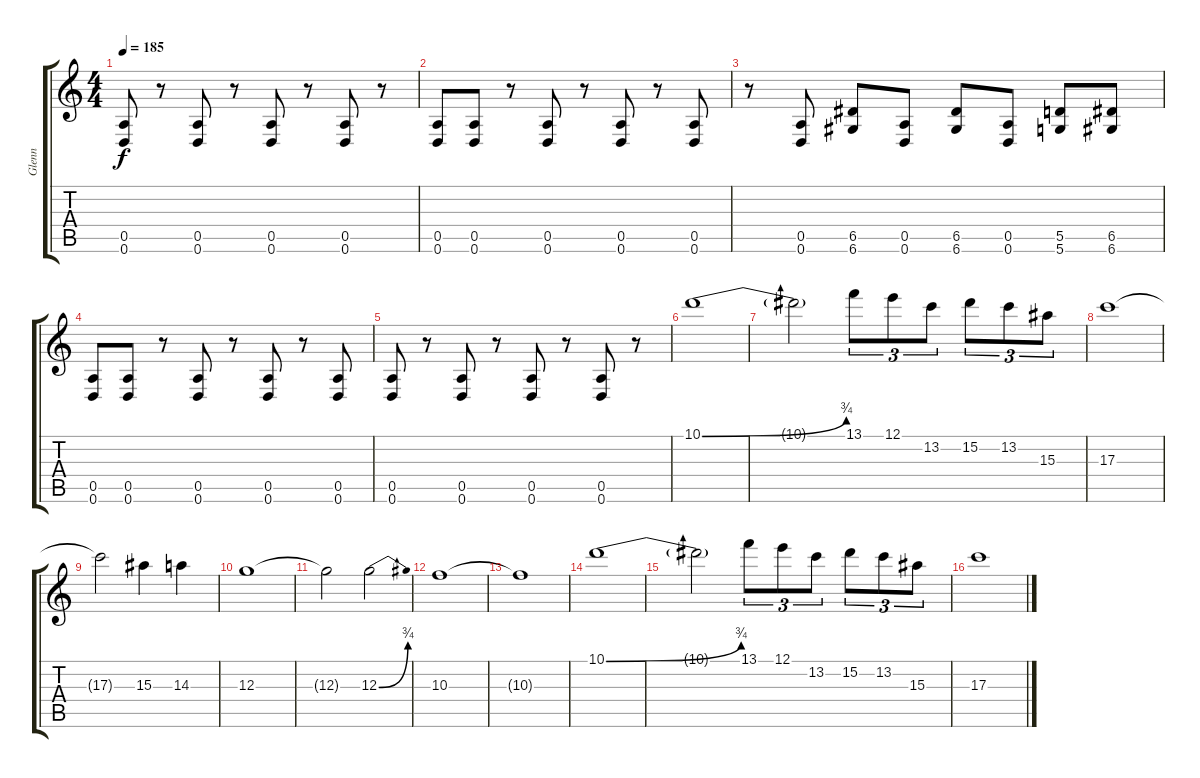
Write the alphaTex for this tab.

\track ("Glenn" "Glenn") {instrument distortionguitar}
\staff {score tabs}
\tuning (E4 B3 G3 D3 A2 D2) {hide}
\ts (4 4)
\tempo 185
\clef g2
\ks c
(0.5 0.6).8{dy f} r.8 (0.5 0.6).8 r.8 (0.5 0.6).8 r.8 (0.5 0.6).8 r.8 |
(0.5 0.6).8 (0.5 0.6).8 r.8 (0.5 0.6).8 r.8 (0.5 0.6).8 r.8 (0.5 0.6).8 |
r.8 (0.5 0.6).8 (6.5 6.6).8 (0.5 0.6).8 (6.5 6.6).8 (0.5 0.6).8 (5.5 5.6).8 (6.5 6.6).8 |
(0.5 0.6).8 (0.5 0.6).8 r.8 (0.5 0.6).8 r.8 (0.5 0.6).8 r.8 (0.5 0.6).8 |
(0.5 0.6).8 r.8 (0.5 0.6).8 r.8 (0.5 0.6).8 r.8 (0.5 0.6).8 r.8 |
10.1{be (bend 0 0 60 3)}.1 |
10.1{t}.2 13.1.8{tu (3 2)} 12.1.8{tu (3 2)} 13.2.8{tu (3 2)} 15.2.8{tu (3 2)} 13.2.8{tu (3 2)} 15.3.8{tu (3 2)} |
17.3.1 |
17.3{t}.2 15.3.4 14.3.4 |
12.3.1 |
12.3{t}.2 12.3{be (bend 0 0 60 3)}.2 |
10.3.1 |
10.3{t}.1 |
10.1{be (bend 0 0 60 3)}.1 |
10.1{t}.2 13.1.8{tu (3 2)} 12.1.8{tu (3 2)} 13.2.8{tu (3 2)} 15.2.8{tu (3 2)} 13.2.8{tu (3 2)} 15.3.8{tu (3 2)} |
17.3.1
